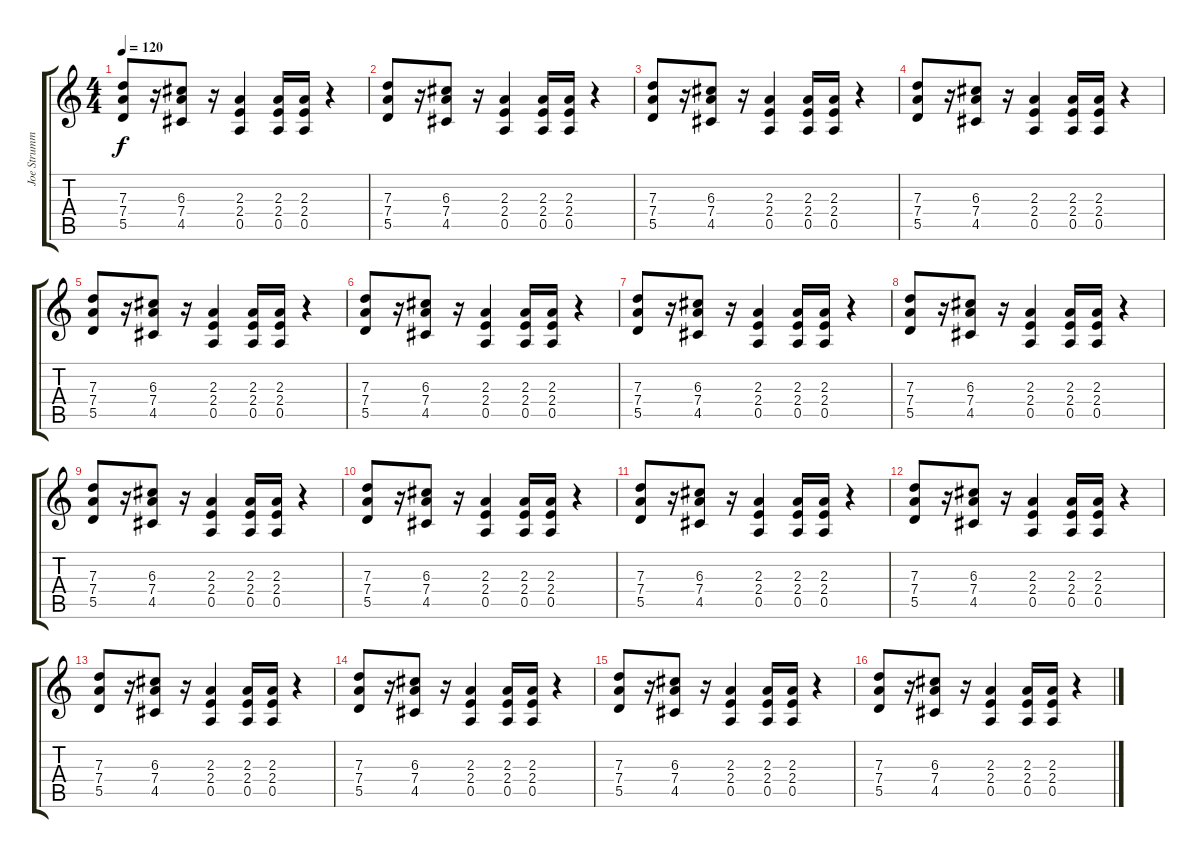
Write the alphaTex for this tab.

\track ("Joe Strummer" "Joe Strumm") {instrument distortionguitar}
\staff {score tabs}
\tuning (E4 B3 G3 D3 A2 E2) {hide}
\ts (4 4)
\tempo 120
\clef g2
\ks c
(7.3 7.4 5.5).8{dy f} r.16 (6.3 7.4 4.5).8 r.16 (2.3 2.4 0.5).4 (2.3 2.4 0.5).16 (2.3 2.4 0.5).16 r.4 |
(7.3 7.4 5.5).8 r.16 (6.3 7.4 4.5).8 r.16 (2.3 2.4 0.5).4 (2.3 2.4 0.5).16 (2.3 2.4 0.5).16 r.4 |
(7.3 7.4 5.5).8 r.16 (6.3 7.4 4.5).8 r.16 (2.3 2.4 0.5).4 (2.3 2.4 0.5).16 (2.3 2.4 0.5).16 r.4 |
(7.3 7.4 5.5).8 r.16 (6.3 7.4 4.5).8 r.16 (2.3 2.4 0.5).4 (2.3 2.4 0.5).16 (2.3 2.4 0.5).16 r.4 |
(7.3 7.4 5.5).8 r.16 (6.3 7.4 4.5).8 r.16 (2.3 2.4 0.5).4 (2.3 2.4 0.5).16 (2.3 2.4 0.5).16 r.4 |
(7.3 7.4 5.5).8 r.16 (6.3 7.4 4.5).8 r.16 (2.3 2.4 0.5).4 (2.3 2.4 0.5).16 (2.3 2.4 0.5).16 r.4 |
(7.3 7.4 5.5).8 r.16 (6.3 7.4 4.5).8 r.16 (2.3 2.4 0.5).4 (2.3 2.4 0.5).16 (2.3 2.4 0.5).16 r.4 |
(7.3 7.4 5.5).8 r.16 (6.3 7.4 4.5).8 r.16 (2.3 2.4 0.5).4 (2.3 2.4 0.5).16 (2.3 2.4 0.5).16 r.4 |
(7.3 7.4 5.5).8 r.16 (6.3 7.4 4.5).8 r.16 (2.3 2.4 0.5).4 (2.3 2.4 0.5).16 (2.3 2.4 0.5).16 r.4 |
(7.3 7.4 5.5).8 r.16 (6.3 7.4 4.5).8 r.16 (2.3 2.4 0.5).4 (2.3 2.4 0.5).16 (2.3 2.4 0.5).16 r.4 |
(7.3 7.4 5.5).8 r.16 (6.3 7.4 4.5).8 r.16 (2.3 2.4 0.5).4 (2.3 2.4 0.5).16 (2.3 2.4 0.5).16 r.4 |
(7.3 7.4 5.5).8 r.16 (6.3 7.4 4.5).8 r.16 (2.3 2.4 0.5).4 (2.3 2.4 0.5).16 (2.3 2.4 0.5).16 r.4 |
(7.3 7.4 5.5).8 r.16 (6.3 7.4 4.5).8 r.16 (2.3 2.4 0.5).4 (2.3 2.4 0.5).16 (2.3 2.4 0.5).16 r.4 |
(7.3 7.4 5.5).8 r.16 (6.3 7.4 4.5).8 r.16 (2.3 2.4 0.5).4 (2.3 2.4 0.5).16 (2.3 2.4 0.5).16 r.4 |
(7.3 7.4 5.5).8 r.16 (6.3 7.4 4.5).8 r.16 (2.3 2.4 0.5).4 (2.3 2.4 0.5).16 (2.3 2.4 0.5).16 r.4 |
(7.3 7.4 5.5).8 r.16 (6.3 7.4 4.5).8 r.16 (2.3 2.4 0.5).4 (2.3 2.4 0.5).16 (2.3 2.4 0.5).16 r.4
